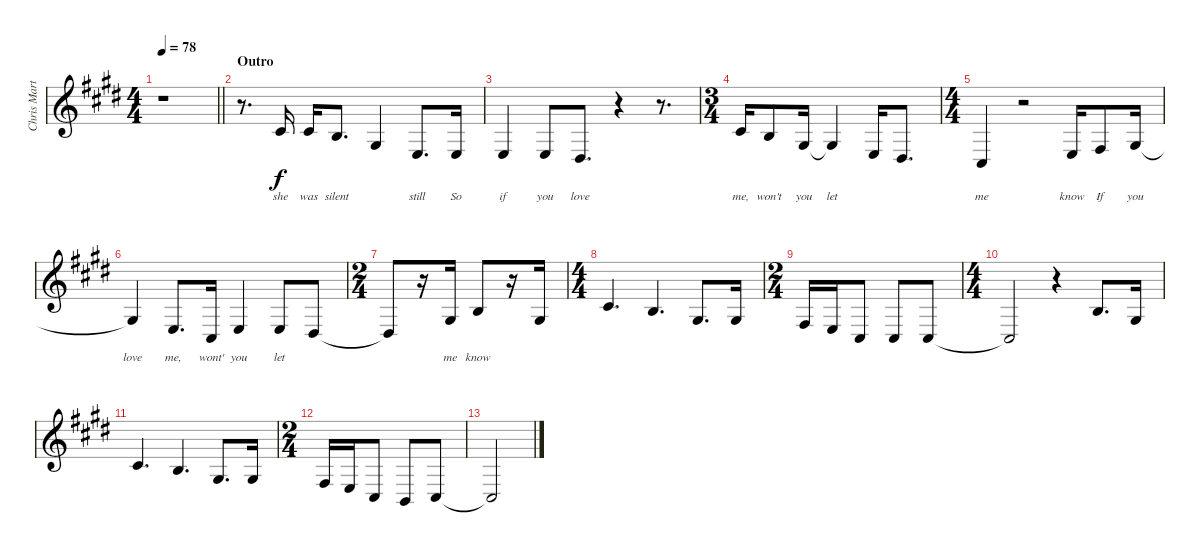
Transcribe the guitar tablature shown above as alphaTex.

\track ("Chris Martin/Vocals" "Chris Mart") {instrument violin}
\staff {score}
\tuning (E4 B3 G3 D3 A2 E2) {hide}
\ts (4 4)
\tempo 78
\clef g2
\barLineRight lightlight
\ks c#minor
r.1{dy f} |
\section ("" "Outro")
r.8{d volume 12} 2.2.16{lyrics (0 "she") lyrics (1 "") lyrics (2 "") lyrics (3 "") lyrics (4 "")} 2.2.16{lyrics (0 "was") lyrics (1 "") lyrics (2 "") lyrics (3 "") lyrics (4 "")} 0.2.8{d lyrics (0 "silent") lyrics (1 "") lyrics (2 "") lyrics (3 "") lyrics (4 "")} 1.3.4{lyrics (0 "") lyrics (1 "") lyrics (2 "") lyrics (3 "") lyrics (4 "")} 2.4.8{d lyrics (0 "still") lyrics (1 "") lyrics (2 "") lyrics (3 "") lyrics (4 "")} 2.4.16{lyrics (0 "So") lyrics (1 "") lyrics (2 "") lyrics (3 "") lyrics (4 "")} |
2.4.4{lyrics (0 "if") lyrics (1 "") lyrics (2 "") lyrics (3 "") lyrics (4 "")} 2.4.8{lyrics (0 "you") lyrics (1 "") lyrics (2 "") lyrics (3 "") lyrics (4 "")} 1.4.8{d lyrics (0 "love") lyrics (1 "") lyrics (2 "") lyrics (3 "") lyrics (4 "")} r.4 r.8{d} |
\ts (3 4)
2.2.16{lyrics (0 "me,") lyrics (1 "") lyrics (2 "") lyrics (3 "") lyrics (4 "")} 0.2.8{lyrics (0 "won't") lyrics (1 "") lyrics (2 "") lyrics (3 "") lyrics (4 "")} 1.3.16{lyrics (0 "you") lyrics (1 "") lyrics (2 "") lyrics (3 "") lyrics (4 "")} 1.3{t}.4{lyrics (0 "let") lyrics (1 "") lyrics (2 "") lyrics (3 "") lyrics (4 "")} 7.5.16{lyrics (0 "") lyrics (1 "") lyrics (2 "") lyrics (3 "") lyrics (4 "")} 1.4.8{d lyrics (0 "") lyrics (1 "") lyrics (2 "") lyrics (3 "") lyrics (4 "")} |
\ts (4 4)
4.5.4{lyrics (0 "me") lyrics (1 "") lyrics (2 "") lyrics (3 "") lyrics (4 "")} r.2 2.4.16{lyrics (0 "know") lyrics (1 "") lyrics (2 "") lyrics (3 "") lyrics (4 "")} 4.4.8{lyrics (0 "If") lyrics (1 "") lyrics (2 "") lyrics (3 "") lyrics (4 "")} 1.3.16{lyrics (0 "you") lyrics (1 "") lyrics (2 "") lyrics (3 "") lyrics (4 "")} |
1.3{t}.4{lyrics (0 "love") lyrics (1 "") lyrics (2 "") lyrics (3 "") lyrics (4 "")} 2.4.8{d lyrics (0 "me,") lyrics (1 "") lyrics (2 "") lyrics (3 "") lyrics (4 "")} 4.5.16{lyrics (0 "wont'") lyrics (1 "") lyrics (2 "") lyrics (3 "") lyrics (4 "")} 2.4.4{lyrics (0 "you") lyrics (1 "") lyrics (2 "") lyrics (3 "") lyrics (4 "")} 2.4.8{lyrics (0 "let") lyrics (1 "") lyrics (2 "") lyrics (3 "") lyrics (4 "")} 1.4.8{lyrics (0 "") lyrics (1 "") lyrics (2 "") lyrics (3 "") lyrics (4 "")} |
\ts (2 4)
1.4{t}.8{lyrics (0 "") lyrics (1 "") lyrics (2 "") lyrics (3 "") lyrics (4 "")} r.16 1.3.16{lyrics (0 "me") lyrics (1 "") lyrics (2 "") lyrics (3 "") lyrics (4 "")} 4.3.8{lyrics (0 "know") lyrics (1 "") lyrics (2 "") lyrics (3 "") lyrics (4 "")} r.16 1.3.16 |
\ts (4 4)
6.3.4{d} 4.3.4{d} 1.3.8{d} 1.3.16 |
\ts (2 4)
4.4.16 2.4.16 4.5.8 4.5.8 4.5.8 |
\ts (4 4)
4.5{t}.2 r.4 4.3.8{d} 1.3.16 |
6.3.4{d} 4.3.4{d} 1.3.8{d} 1.3.16 |
\ts (2 4)
4.4.16 2.4.16 4.5.8 2.5.8 4.5.8{volume 0} |
4.5{t}.2
